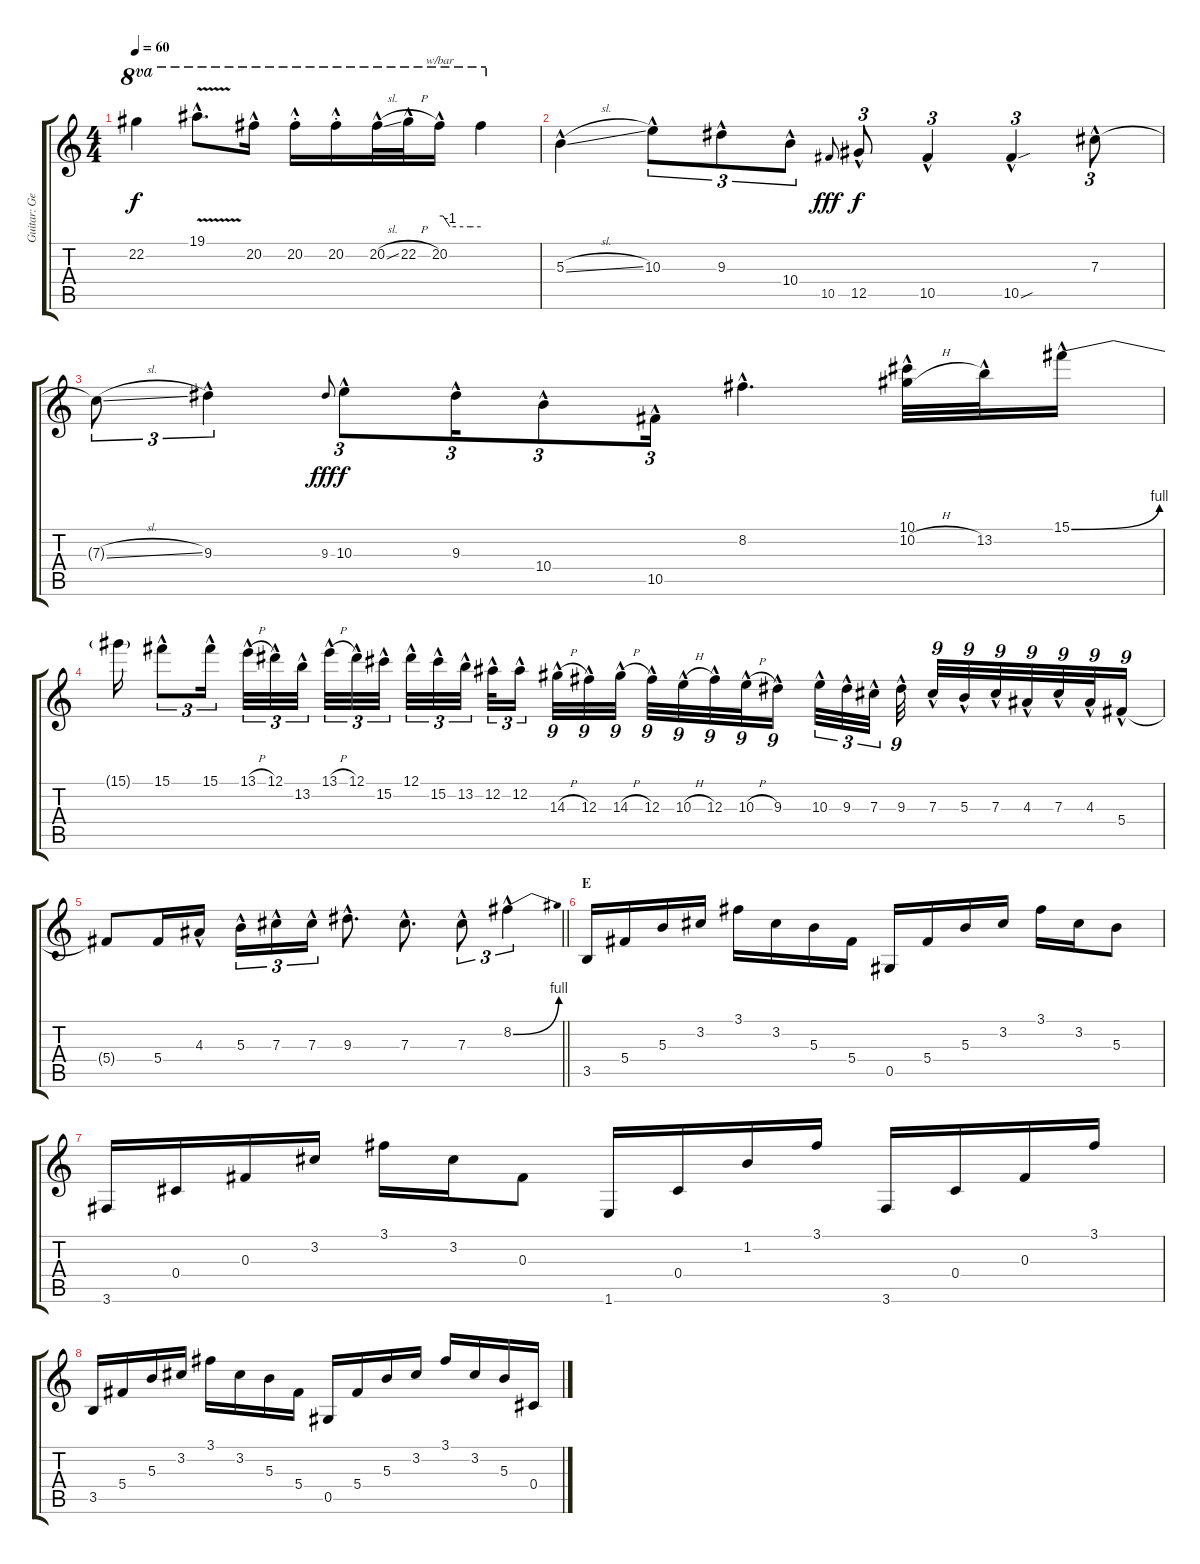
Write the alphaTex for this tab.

\track ("Guitar: George" "Guitar: Ge") {instrument overdrivenguitar}
\staff {score tabs}
\tuning (Eb4 Bb3 Gb3 Db3 Ab2 Eb2) {hide}
\ts (4 4)
\tempo 60
\clef g2
\ks c
22.2{t}.4{ot 8va dy f} 19.1{v hac}.8{d ot 8va} 20.2{hac}.16{ot 8va} 20.2{hac st}.16{ot 8va} 20.2{hac st}.16{ot 8va} 20.2{sl hac}.32{ot 8va} 22.2{h hac}.32{ot 8va} 20.2{hac}.16{tbe (custom default 0 0 5 0 15 -4 45 -4 60 -4) ot 8va} 20.2{t}.4{ot 8va} |
5.3{sl hac}.4 10.3{hac}.8{tu (3 2)} 9.3{hac}.8{tu (3 2)} 10.4{hac}.8{tu (3 2)} 10.5.8{gr onbeat dy fff} 12.5{hac}.8{tu (3 2) dy f} 10.5{hac}.4{tu (3 2)} 10.5{sou hac}.4{tu (3 2)} 7.3{hac}.8{tu (3 2)} |
7.3{sl t}.8{tu (3 2)} 9.3{hac}.4{tu (3 2)} 9.3.8{gr onbeat dy fff} 10.3{hac}.8{tu (3 2) dy f} 9.3{hac}.16{tu (3 2)} 10.4{hac}.8{tu (3 2)} 10.5{hac}.16{tu (3 2)} 8.2{hac}.4{d} (10.1{hac} 10.2{h hac}).32 13.2{hac}.32 15.1{be (bend 0 0 60 4) hac}.16 |
15.1{t}.16 15.1{hac}.8{tu (3 2)} 15.1{hac}.16{tu (3 2) beam splitsecondary} 13.1{h hac}.32{tu (3 2)} 12.1{hac}.32{tu (3 2)} 13.2{hac}.32{tu (3 2)} 13.1{h hac}.32{tu (3 2)} 12.1{hac}.32{tu (3 2)} 15.2{hac}.32{tu (3 2) beam splitsecondary} 12.1{hac}.32{tu (3 2)} 15.2{hac}.32{tu (3 2)} 13.2{hac}.32{tu (3 2) beam splitsecondary} 12.2{hac}.32{tu (3 2)} 12.2{hac}.16{tu (3 2) beam splitsecondary} 14.3{h hac}.32{tu (9 8)} 12.3{hac}.32{tu (9 8)} 14.3{h hac}.32{tu (9 8)} 12.3{hac}.32{tu (9 8)} 10.3{h hac}.32{tu (9 8)} 12.3{hac}.32{tu (9 8)} 10.3{h hac}.32{tu (9 8)} 9.3{hac}.16{tu (9 8) beam splitsecondary} 10.3{hac}.32{tu (3 2)} 9.3{hac}.32{tu (3 2)} 7.3{hac}.32{tu (3 2)} 9.3{hac}.32{tu (9 8)} 7.3{hac}.32{tu (9 8)} 5.3{hac}.32{tu (9 8)} 7.3{hac}.32{tu (9 8)} 4.3{hac}.32{tu (9 8)} 7.3{hac}.32{tu (9 8)} 4.3{hac}.32{tu (9 8)} 5.4{hac}.16{tu (9 8)} |
\barLineRight lightlight
5.4{t}.8 5.4.16 4.3{hac}.16 5.3{hac}.16{tu (3 2)} 7.3{hac}.16{tu (3 2)} 7.3{hac}.16{tu (3 2)} 9.3{hac}.8{d} 7.3{hac}.8{d} 7.3{hac}.8{tu (3 2)} 8.2{be (bend 0 0 60 4) hac}.4{tu (3 2)} |
\section ("" "E")
3.5.16{instrument acousticguitarnylon} 5.4.16 5.3.16 3.2.16 3.1.16 3.2.16 5.3.16 5.4.16 0.5.16 5.4.16 5.3.16 3.2.16 3.1.16 3.2.16 5.3.8 |
3.6.16 0.4.16 0.3.16 3.2.16 3.1.16 3.2.16 0.3.8 1.6.16 0.4.16 1.2.16 3.1.16 3.6.16 0.4.16 0.3.16 3.1.16 |
3.5.16 5.4.16 5.3.16 3.2.16 3.1.16 3.2.16 5.3.16 5.4.16 0.5.16 5.4.16 5.3.16 3.2.16 3.1.16 3.2.16 5.3.16 0.4.16
